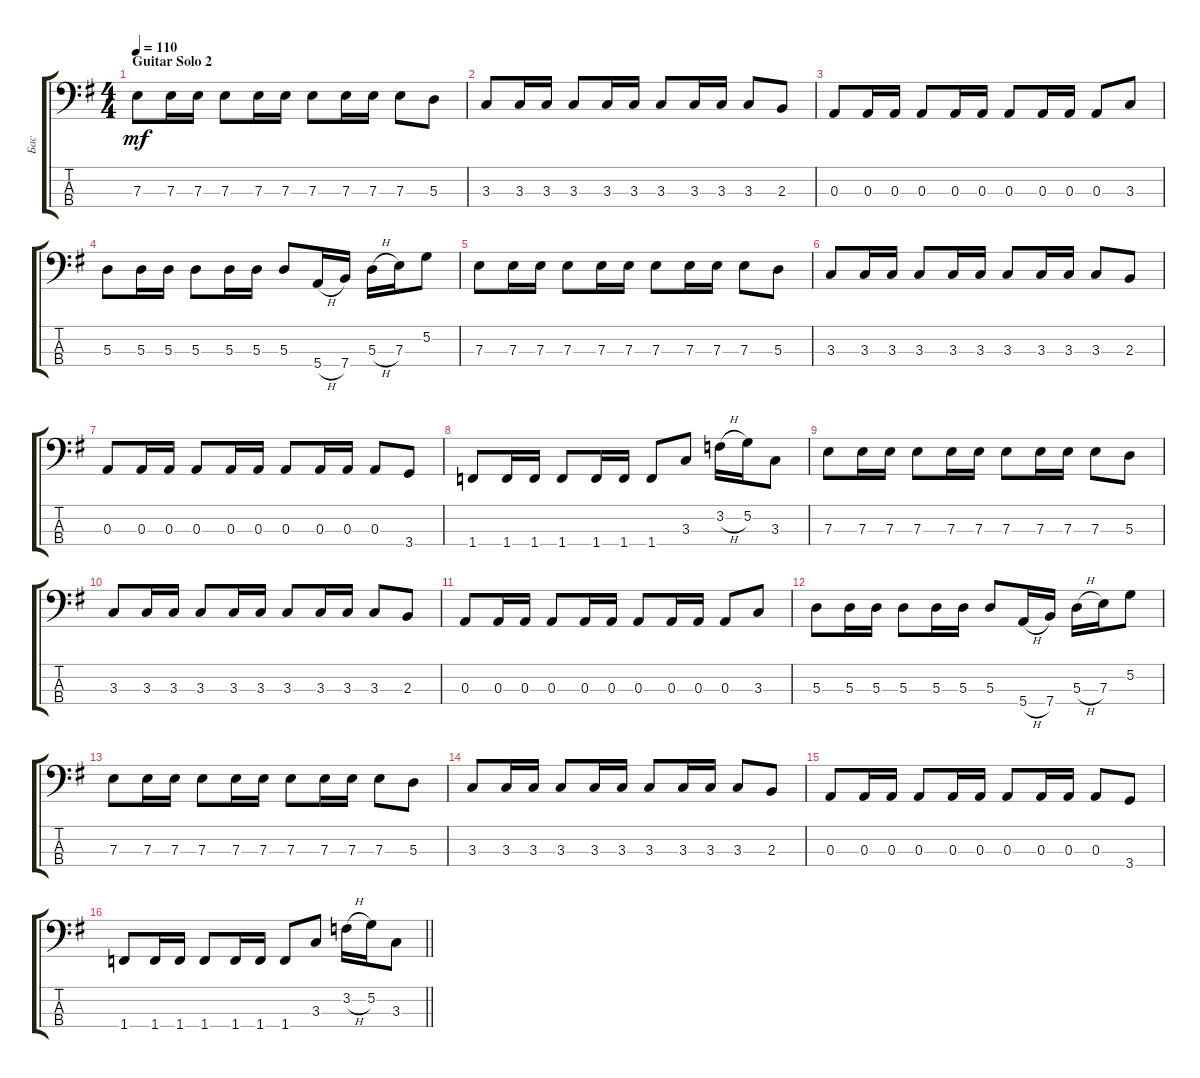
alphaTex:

\track ("Бас" "Бас") {instrument electricbassfinger}
\staff {score tabs}
\tuning (G2 D2 A1 E1) {hide}
\ts (4 4)
\section ("" "Guitar Solo 2")
\tempo 110
\clef f4
\ks eminor
7.3.8{dy mf} 7.3.16 7.3.16 7.3.8 7.3.16 7.3.16 7.3.8 7.3.16 7.3.16 7.3.8 5.3.8 |
3.3.8 3.3.16 3.3.16 3.3.8 3.3.16 3.3.16 3.3.8 3.3.16 3.3.16 3.3.8 2.3.8 |
0.3.8 0.3.16 0.3.16 0.3.8 0.3.16 0.3.16 0.3.8 0.3.16 0.3.16 0.3.8 3.3.8 |
5.3.8 5.3.16 5.3.16 5.3.8 5.3.16 5.3.16 5.3.8 5.4{h}.16 7.4.16 5.3{h}.16 7.3.16 5.2.8 |
7.3.8 7.3.16 7.3.16 7.3.8 7.3.16 7.3.16 7.3.8 7.3.16 7.3.16 7.3.8 5.3.8 |
3.3.8 3.3.16 3.3.16 3.3.8 3.3.16 3.3.16 3.3.8 3.3.16 3.3.16 3.3.8 2.3.8 |
0.3.8 0.3.16 0.3.16 0.3.8 0.3.16 0.3.16 0.3.8 0.3.16 0.3.16 0.3.8 3.4.8 |
1.4.8 1.4.16 1.4.16 1.4.8 1.4.16 1.4.16 1.4.8 3.3.8 3.2{h}.16 5.2.16 3.3.8 |
7.3.8 7.3.16 7.3.16 7.3.8 7.3.16 7.3.16 7.3.8 7.3.16 7.3.16 7.3.8 5.3.8 |
3.3.8 3.3.16 3.3.16 3.3.8 3.3.16 3.3.16 3.3.8 3.3.16 3.3.16 3.3.8 2.3.8 |
0.3.8 0.3.16 0.3.16 0.3.8 0.3.16 0.3.16 0.3.8 0.3.16 0.3.16 0.3.8 3.3.8 |
5.3.8 5.3.16 5.3.16 5.3.8 5.3.16 5.3.16 5.3.8 5.4{h}.16 7.4.16 5.3{h}.16 7.3.16 5.2.8 |
7.3.8 7.3.16 7.3.16 7.3.8 7.3.16 7.3.16 7.3.8 7.3.16 7.3.16 7.3.8 5.3.8 |
3.3.8 3.3.16 3.3.16 3.3.8 3.3.16 3.3.16 3.3.8 3.3.16 3.3.16 3.3.8 2.3.8 |
0.3.8 0.3.16 0.3.16 0.3.8 0.3.16 0.3.16 0.3.8 0.3.16 0.3.16 0.3.8 3.4.8 |
\barLineRight lightlight
1.4.8 1.4.16 1.4.16 1.4.8 1.4.16 1.4.16 1.4.8 3.3.8 3.2{h}.16 5.2.16 3.3.8
